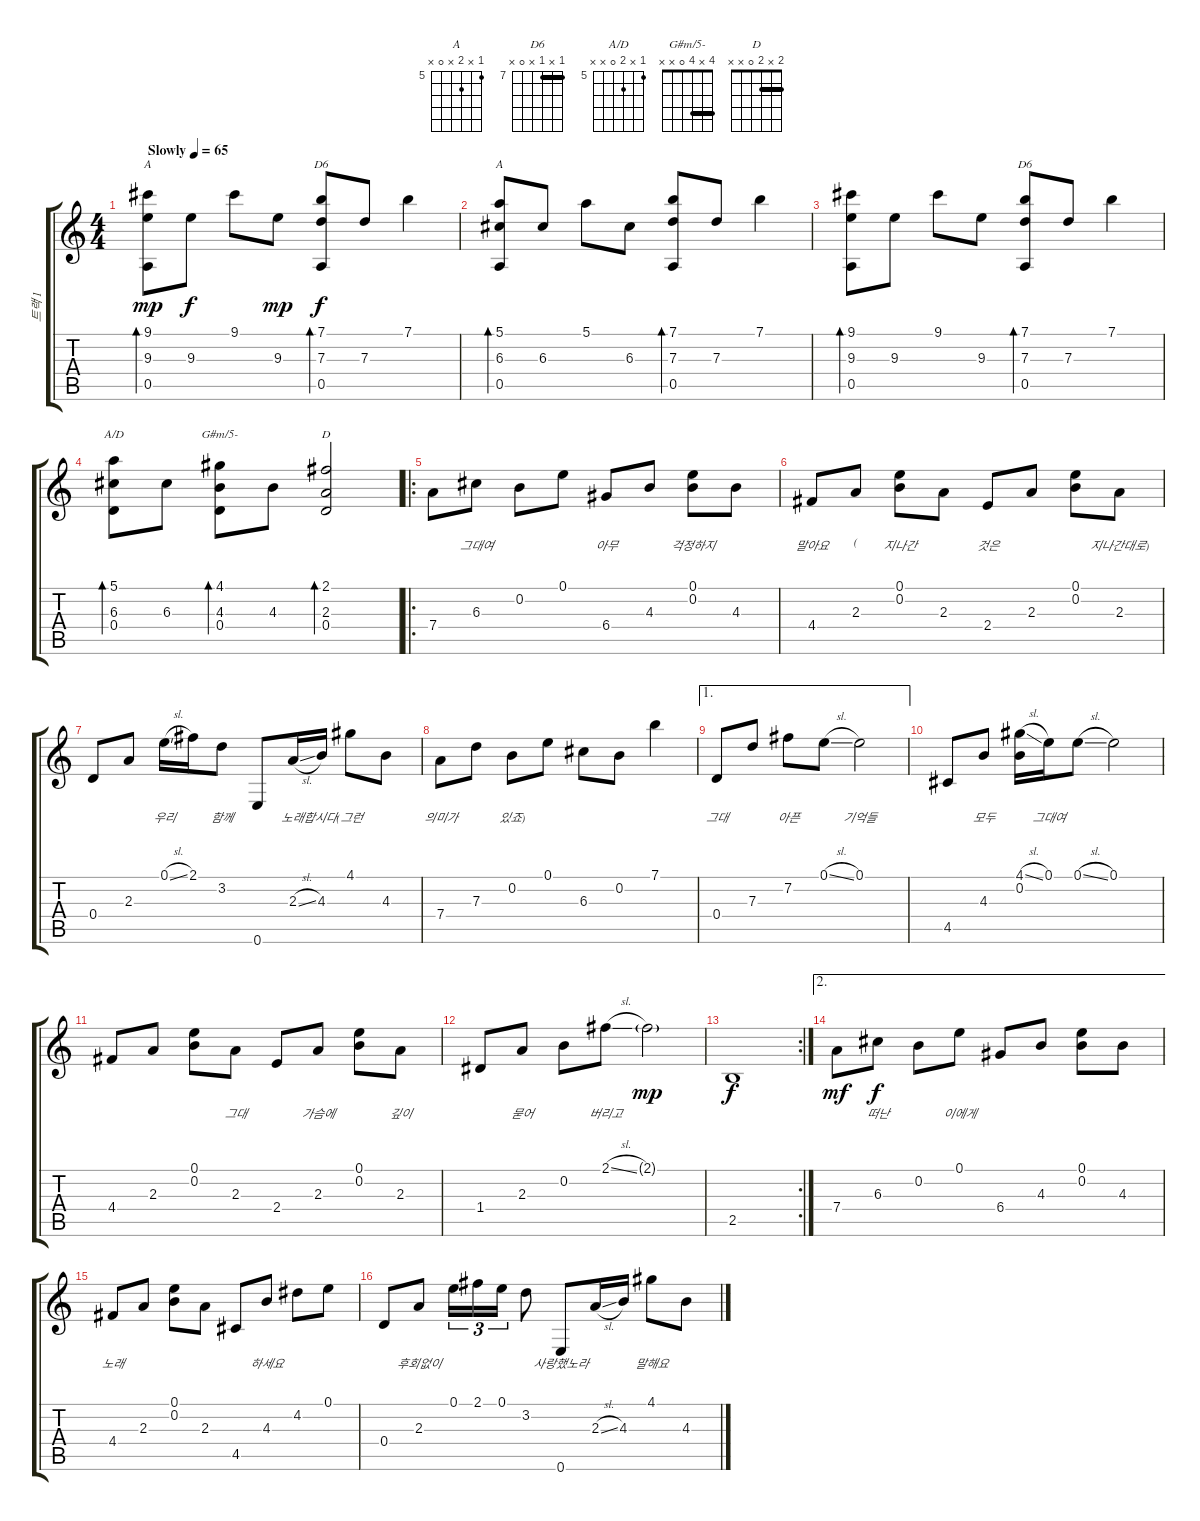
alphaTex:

\track ("트랙 1" "트랙 1") {instrument acousticguitarsteel}
\staff {score tabs}
\tuning (E4 B3 G3 D3 A2 E2) {hide}
\chord ("A" 9 x 9 x 0 x) {firstfret 9 barre 9}
\chord ("D6" 0 2 1 2 2 0)
\chord ("A" 5 x 6 x 0 x) {firstfret 5}
\chord ("D6" 7 x 7 x 0 x) {firstfret 7 barre 7}
\chord ("A/D" 5 x 6 0 x x) {firstfret 5}
\chord ("G#m/5-" 4 x 4 0 x x) {barre 4}
\chord ("D" 2 x 2 0 x x) {barre 2}
\ts (4 4)
\tempo (65 "Slowly")
\clef g2
\ks c
(9.1 9.3 0.5).8{bd 480 ch "A" dy mp instrument acousticguitarsteel} 9.3.8{dy f} 9.1.8 9.3.8{dy mp} (7.1 7.3 0.5).8{bd 480 ch "D6" dy f} 7.3.8 7.1.4 |
(5.1 6.3 0.5).8{bd 480 ch "A"} 6.3.8 5.1.8 6.3.8 (7.1 7.3 0.5).8{bd 480} 7.3.8 7.1.4 |
(9.1 9.3 0.5).8{bd 480} 9.3.8 9.1.8 9.3.8 (7.1 7.3 0.5).8{bd 480 ch "D6"} 7.3.8 7.1.4 |
(5.1 6.3 0.4).8{bd 120 ch "A/D"} 6.3.8 (4.1 4.3 0.4).8{bd 60 ch "G#m/5-"} 4.3.8 (2.1 2.3 0.4).2{bd 30 ch "D"} |
\ro
7.4.8{lyrics (0 "") lyrics (1 "") lyrics (2 "") lyrics (3 "") lyrics (4 "")} 6.3.8{lyrics (0 "그대여") lyrics (1 "") lyrics (2 "") lyrics (3 "") lyrics (4 "")} 0.2.8{lyrics (0 "") lyrics (1 "") lyrics (2 "") lyrics (3 "") lyrics (4 "")} 0.1.8{lyrics (0 "") lyrics (1 "") lyrics (2 "") lyrics (3 "") lyrics (4 "")} 6.4.8{lyrics (0 "아무") lyrics (1 "") lyrics (2 "") lyrics (3 "") lyrics (4 "")} 4.3.8{lyrics (0 "") lyrics (1 "") lyrics (2 "") lyrics (3 "") lyrics (4 "")} (0.1 0.2).8{lyrics (0 "걱정하지") lyrics (1 "") lyrics (2 "") lyrics (3 "") lyrics (4 "")} 4.3.8{lyrics (0 "") lyrics (1 "") lyrics (2 "") lyrics (3 "") lyrics (4 "")} |
4.4.8{lyrics (0 "말아요") lyrics (1 "") lyrics (2 "") lyrics (3 "") lyrics (4 "")} 2.3.8{lyrics (0 "(") lyrics (1 "") lyrics (2 "") lyrics (3 "") lyrics (4 "")} (0.1 0.2).8{lyrics (0 "지나간") lyrics (1 "") lyrics (2 "") lyrics (3 "") lyrics (4 "")} 2.3.8{lyrics (0 "") lyrics (1 "") lyrics (2 "") lyrics (3 "") lyrics (4 "")} 2.4.8{lyrics (0 "것은") lyrics (1 "") lyrics (2 "") lyrics (3 "") lyrics (4 "")} 2.3.8{lyrics (0 "") lyrics (1 "") lyrics (2 "") lyrics (3 "") lyrics (4 "")} (0.1 0.2).8{lyrics (0 "") lyrics (1 "") lyrics (2 "") lyrics (3 "") lyrics (4 "")} 2.3.8{lyrics (0 "지나간대로)") lyrics (1 "") lyrics (2 "") lyrics (3 "") lyrics (4 "")} |
0.4.8{lyrics (0 "") lyrics (1 "") lyrics (2 "") lyrics (3 "") lyrics (4 "")} 2.3.8{lyrics (0 "") lyrics (1 "") lyrics (2 "") lyrics (3 "") lyrics (4 "")} 0.1{sl}.16{lyrics (0 "우리") lyrics (1 "") lyrics (2 "") lyrics (3 "") lyrics (4 "")} 2.1.16{lyrics (0 "") lyrics (1 "") lyrics (2 "") lyrics (3 "") lyrics (4 "")} 3.2.8{lyrics (0 "함께") lyrics (1 "") lyrics (2 "") lyrics (3 "") lyrics (4 "")} 0.6.8{lyrics (0 "") lyrics (1 "") lyrics (2 "") lyrics (3 "") lyrics (4 "")} 2.3{sl}.16{lyrics (0 "") lyrics (1 "") lyrics (2 "") lyrics (3 "") lyrics (4 "")} 4.3.16{lyrics (0 "노래합시다(그런") lyrics (1 "") lyrics (2 "") lyrics (3 "") lyrics (4 "")} 4.1.8{lyrics (0 "") lyrics (1 "") lyrics (2 "") lyrics (3 "") lyrics (4 "")} 4.3.8{lyrics (0 "") lyrics (1 "") lyrics (2 "") lyrics (3 "") lyrics (4 "")} |
7.4.8{lyrics (0 "의미가") lyrics (1 "") lyrics (2 "") lyrics (3 "") lyrics (4 "")} 7.3.8{lyrics (0 "") lyrics (1 "") lyrics (2 "") lyrics (3 "") lyrics (4 "")} 0.2.8{lyrics (0 "있죠)") lyrics (1 "") lyrics (2 "") lyrics (3 "") lyrics (4 "")} 0.1.8{lyrics (0 "") lyrics (1 "") lyrics (2 "") lyrics (3 "") lyrics (4 "")} 6.3.8{lyrics (0 "") lyrics (1 "") lyrics (2 "") lyrics (3 "") lyrics (4 "")} 0.2.8{lyrics (0 "") lyrics (1 "") lyrics (2 "") lyrics (3 "") lyrics (4 "")} 7.1.4{lyrics (0 "") lyrics (1 "") lyrics (2 "") lyrics (3 "") lyrics (4 "")} |
\ae 1
0.4.8{lyrics (0 "그대") lyrics (1 "") lyrics (2 "") lyrics (3 "") lyrics (4 "")} 7.3.8{lyrics (0 "") lyrics (1 "") lyrics (2 "") lyrics (3 "") lyrics (4 "")} 7.2.8{lyrics (0 "아픈") lyrics (1 "") lyrics (2 "") lyrics (3 "") lyrics (4 "")} 0.1{sl}.8{lyrics (0 "") lyrics (1 "") lyrics (2 "") lyrics (3 "") lyrics (4 "")} 0.1.2{lyrics (0 "기억들") lyrics (1 "") lyrics (2 "") lyrics (3 "") lyrics (4 "")} |
4.5.8{lyrics (0 "") lyrics (1 "") lyrics (2 "") lyrics (3 "") lyrics (4 "")} 4.3.8{lyrics (0 "모두") lyrics (1 "") lyrics (2 "") lyrics (3 "") lyrics (4 "")} (4.1{sl} 0.2).16{lyrics (0 "") lyrics (1 "") lyrics (2 "") lyrics (3 "") lyrics (4 "")} 0.1.16{lyrics (0 "그대여") lyrics (1 "") lyrics (2 "") lyrics (3 "") lyrics (4 "")} 0.1{sl}.8{lyrics (0 "") lyrics (1 "") lyrics (2 "") lyrics (3 "") lyrics (4 "")} 0.1.2{lyrics (0 "") lyrics (1 "") lyrics (2 "") lyrics (3 "") lyrics (4 "")} |
4.4.8{lyrics (0 "") lyrics (1 "") lyrics (2 "") lyrics (3 "") lyrics (4 "")} 2.3.8{lyrics (0 "") lyrics (1 "") lyrics (2 "") lyrics (3 "") lyrics (4 "")} (0.1 0.2).8{lyrics (0 "") lyrics (1 "") lyrics (2 "") lyrics (3 "") lyrics (4 "")} 2.3.8{lyrics (0 "그대") lyrics (1 "") lyrics (2 "") lyrics (3 "") lyrics (4 "")} 2.4.8{lyrics (0 "") lyrics (1 "") lyrics (2 "") lyrics (3 "") lyrics (4 "")} 2.3.8{lyrics (0 "가슴에") lyrics (1 "") lyrics (2 "") lyrics (3 "") lyrics (4 "")} (0.1 0.2).8{lyrics (0 "") lyrics (1 "") lyrics (2 "") lyrics (3 "") lyrics (4 "")} 2.3.8{lyrics (0 "깊이") lyrics (1 "") lyrics (2 "") lyrics (3 "") lyrics (4 "")} |
1.4.8{lyrics (0 "") lyrics (1 "") lyrics (2 "") lyrics (3 "") lyrics (4 "")} 2.3.8{lyrics (0 "묻어") lyrics (1 "") lyrics (2 "") lyrics (3 "") lyrics (4 "")} 0.2.8{lyrics (0 "") lyrics (1 "") lyrics (2 "") lyrics (3 "") lyrics (4 "")} 2.1{sl}.8{lyrics (0 "버리고") lyrics (1 "") lyrics (2 "") lyrics (3 "") lyrics (4 "")} 2.1{g}.2{lyrics (0 "") lyrics (1 "") lyrics (2 "") lyrics (3 "") lyrics (4 "") dy mp} |
\rc 2
2.5.1{lyrics (0 "") lyrics (1 "") lyrics (2 "") lyrics (3 "") lyrics (4 "") dy f} |
\ae 2
7.4.8{lyrics (0 "") lyrics (1 "") lyrics (2 "") lyrics (3 "") lyrics (4 "") dy mf} 6.3.8{lyrics (0 "떠난") lyrics (1 "") lyrics (2 "") lyrics (3 "") lyrics (4 "") dy f} 0.2.8{lyrics (0 "") lyrics (1 "") lyrics (2 "") lyrics (3 "") lyrics (4 "")} 0.1.8{lyrics (0 "이에게") lyrics (1 "") lyrics (2 "") lyrics (3 "") lyrics (4 "")} 6.4.8{lyrics (0 "") lyrics (1 "") lyrics (2 "") lyrics (3 "") lyrics (4 "")} 4.3.8{lyrics (0 "") lyrics (1 "") lyrics (2 "") lyrics (3 "") lyrics (4 "")} (0.1 0.2).8{lyrics (0 "") lyrics (1 "") lyrics (2 "") lyrics (3 "") lyrics (4 "")} 4.3.8{lyrics (0 "") lyrics (1 "") lyrics (2 "") lyrics (3 "") lyrics (4 "")} |
4.4.8{lyrics (0 "노래") lyrics (1 "") lyrics (2 "") lyrics (3 "") lyrics (4 "")} 2.3.8{lyrics (0 "") lyrics (1 "") lyrics (2 "") lyrics (3 "") lyrics (4 "")} (0.1 0.2).8{lyrics (0 "") lyrics (1 "") lyrics (2 "") lyrics (3 "") lyrics (4 "")} 2.3.8{lyrics (0 "") lyrics (1 "") lyrics (2 "") lyrics (3 "") lyrics (4 "")} 4.5.8{lyrics (0 "") lyrics (1 "") lyrics (2 "") lyrics (3 "") lyrics (4 "")} 4.3.8{lyrics (0 "하세요") lyrics (1 "") lyrics (2 "") lyrics (3 "") lyrics (4 "")} 4.2.8{lyrics (0 "") lyrics (1 "") lyrics (2 "") lyrics (3 "") lyrics (4 "")} 0.1.8{lyrics (0 "") lyrics (1 "") lyrics (2 "") lyrics (3 "") lyrics (4 "")} |
0.4.8{lyrics (0 "") lyrics (1 "") lyrics (2 "") lyrics (3 "") lyrics (4 "")} 2.3.8{lyrics (0 "후회없이") lyrics (1 "") lyrics (2 "") lyrics (3 "") lyrics (4 "")} 0.1.16{tu (3 2) lyrics (0 "") lyrics (1 "") lyrics (2 "") lyrics (3 "") lyrics (4 "")} 2.1.16{tu (3 2) lyrics (0 "") lyrics (1 "") lyrics (2 "") lyrics (3 "") lyrics (4 "")} 0.1.16{tu (3 2) lyrics (0 "") lyrics (1 "") lyrics (2 "") lyrics (3 "") lyrics (4 "")} 3.2.8{lyrics (0 "") lyrics (1 "") lyrics (2 "") lyrics (3 "") lyrics (4 "")} 0.6.8{lyrics (0 "사랑했노라") lyrics (1 "") lyrics (2 "") lyrics (3 "") lyrics (4 "")} 2.3{sl}.16{lyrics (0 "") lyrics (1 "") lyrics (2 "") lyrics (3 "") lyrics (4 "")} 4.3.16{lyrics (0 "") lyrics (1 "") lyrics (2 "") lyrics (3 "") lyrics (4 "")} 4.1.8{lyrics (0 "말해요") lyrics (1 "") lyrics (2 "") lyrics (3 "") lyrics (4 "")} 4.3.8{lyrics (0 "") lyrics (1 "") lyrics (2 "") lyrics (3 "") lyrics (4 "")}
